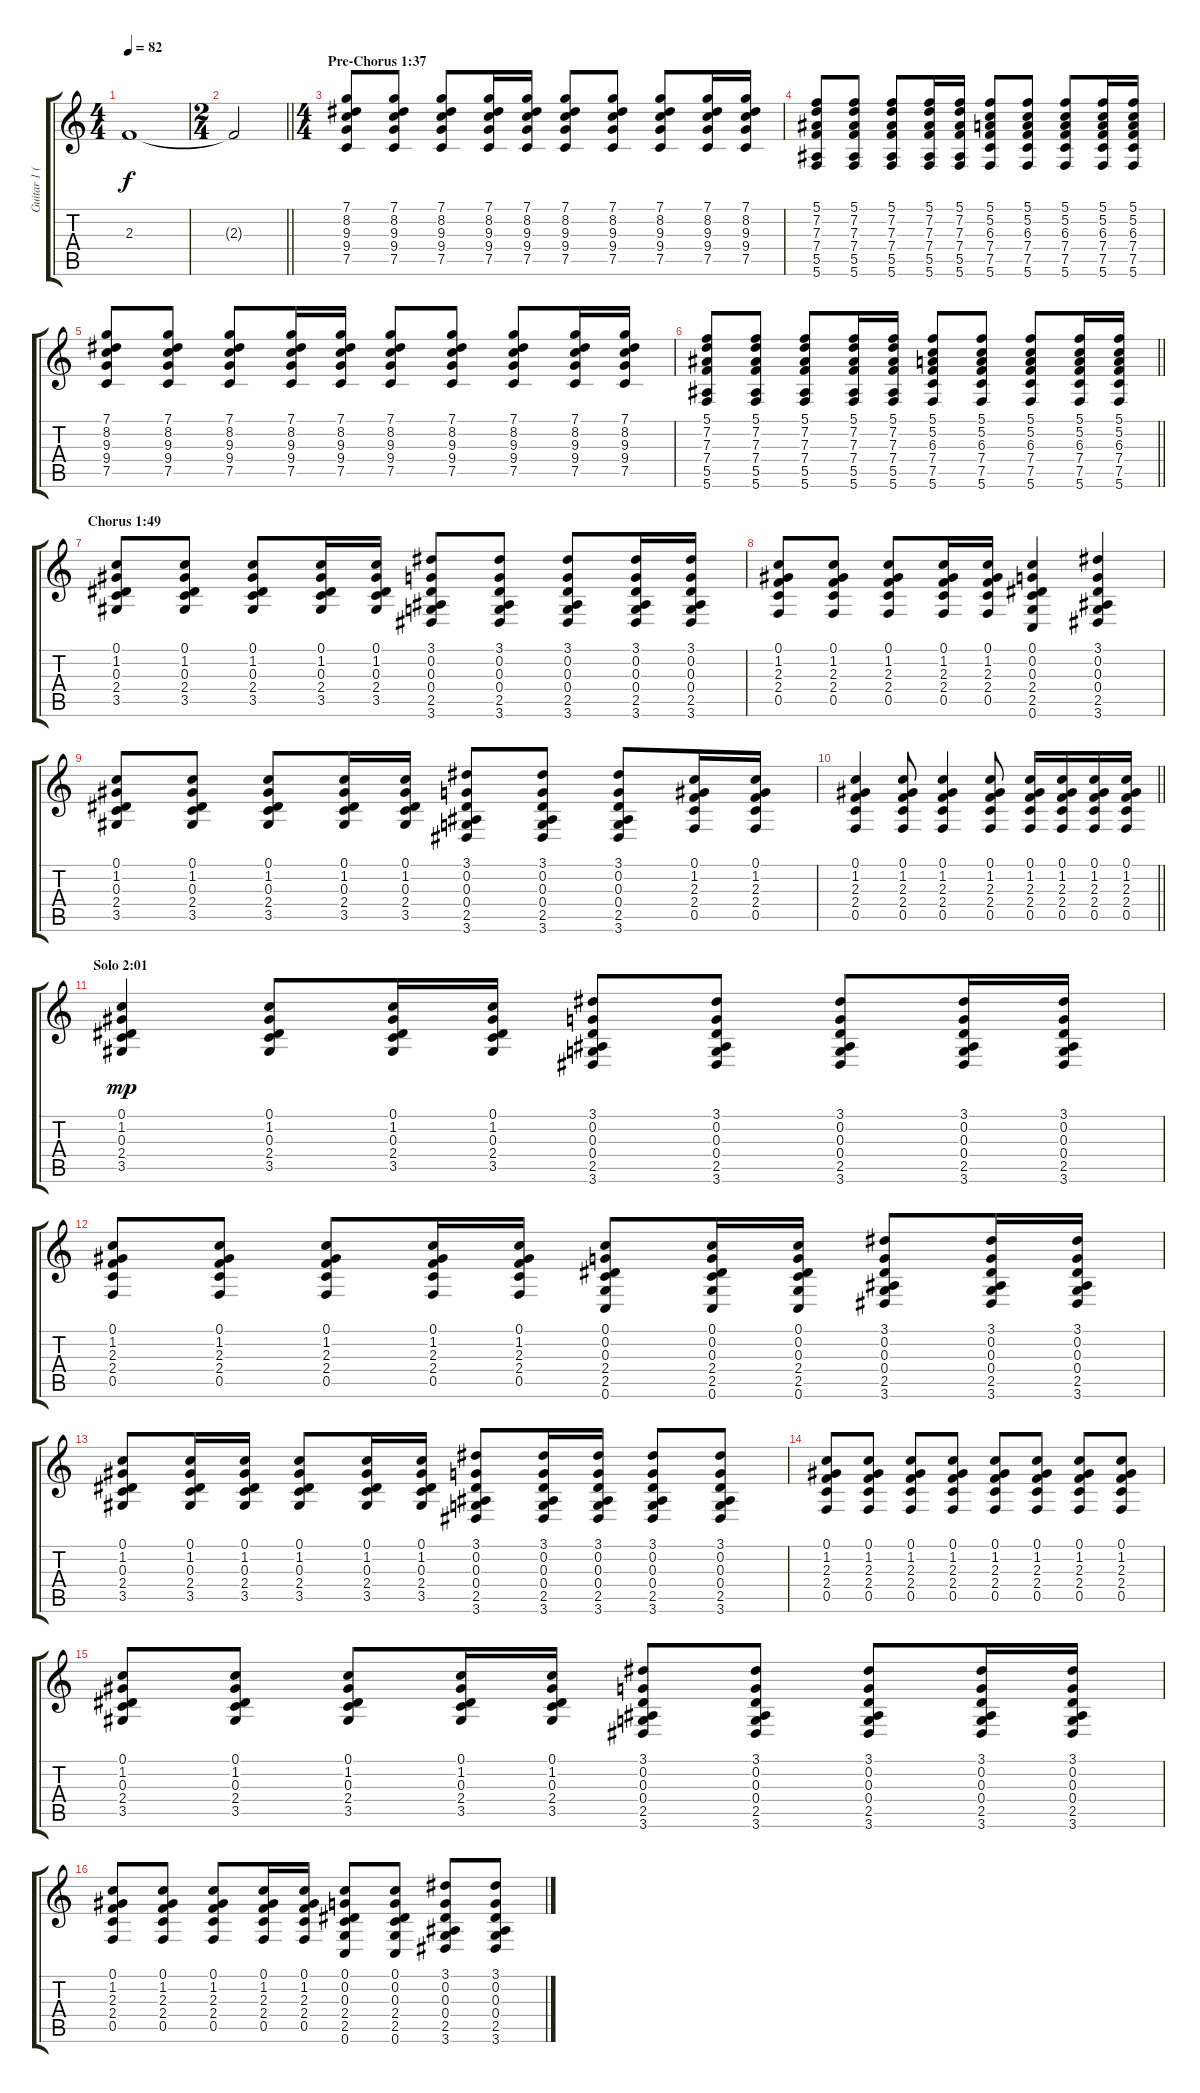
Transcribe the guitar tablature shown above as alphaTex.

\track ("Guitar 1 (Acoustic)" "Guitar 1 (") {instrument acousticguitarsteel}
\staff {score tabs}
\tuning (C4 G3 Eb3 Bb2 F2 C2) {hide}
\ts (4 4)
\tempo 82
\clef g2
\ks c
2.3.1{dy f} |
\ts (2 4)
\barLineRight lightlight
2.3{t}.2 |
\ts (4 4)
\section ("" "Pre-Chorus 1:37")
(7.1 8.2 9.3 9.4 7.5).8 (7.1 8.2 9.3 9.4 7.5).8 (7.1 8.2 9.3 9.4 7.5).8 (7.1 8.2 9.3 9.4 7.5).16 (7.1 8.2 9.3 9.4 7.5).16 (7.1 8.2 9.3 9.4 7.5).8 (7.1 8.2 9.3 9.4 7.5).8 (7.1 8.2 9.3 9.4 7.5).8 (7.1 8.2 9.3 9.4 7.5).16 (7.1 8.2 9.3 9.4 7.5).16 |
(5.1 7.2 7.3 7.4 5.5 5.6).8 (5.1 7.2 7.3 7.4 5.5 5.6).8 (5.1 7.2 7.3 7.4 5.5 5.6).8 (5.1 7.2 7.3 7.4 5.5 5.6).16 (5.1 7.2 7.3 7.4 5.5 5.6).16 (5.1 5.2 6.3 7.4 7.5 5.6).8 (5.1 5.2 6.3 7.4 7.5 5.6).8 (5.1 5.2 6.3 7.4 7.5 5.6).8 (5.1 5.2 6.3 7.4 7.5 5.6).16 (5.1 5.2 6.3 7.4 7.5 5.6).16 |
(7.1 8.2 9.3 9.4 7.5).8 (7.1 8.2 9.3 9.4 7.5).8 (7.1 8.2 9.3 9.4 7.5).8 (7.1 8.2 9.3 9.4 7.5).16 (7.1 8.2 9.3 9.4 7.5).16 (7.1 8.2 9.3 9.4 7.5).8 (7.1 8.2 9.3 9.4 7.5).8 (7.1 8.2 9.3 9.4 7.5).8 (7.1 8.2 9.3 9.4 7.5).16 (7.1 8.2 9.3 9.4 7.5).16 |
\barLineRight lightlight
(5.1 7.2 7.3 7.4 5.5 5.6).8 (5.1 7.2 7.3 7.4 5.5 5.6).8 (5.1 7.2 7.3 7.4 5.5 5.6).8 (5.1 7.2 7.3 7.4 5.5 5.6).16 (5.1 7.2 7.3 7.4 5.5 5.6).16 (5.1 5.2 6.3 7.4 7.5 5.6).8 (5.1 5.2 6.3 7.4 7.5 5.6).8 (5.1 5.2 6.3 7.4 7.5 5.6).8 (5.1 5.2 6.3 7.4 7.5 5.6).16 (5.1 5.2 6.3 7.4 7.5 5.6).16 |
\section ("" "Chorus 1:49")
(0.1 1.2 0.3 2.4 3.5).8 (0.1 1.2 0.3 2.4 3.5).8 (0.1 1.2 0.3 2.4 3.5).8 (0.1 1.2 0.3 2.4 3.5).16 (0.1 1.2 0.3 2.4 3.5).16 (3.1 0.2 0.3 0.4 2.5 3.6).8 (3.1 0.2 0.3 0.4 2.5 3.6).8 (3.1 0.2 0.3 0.4 2.5 3.6).8 (3.1 0.2 0.3 0.4 2.5 3.6).16 (3.1 0.2 0.3 0.4 2.5 3.6).16 |
(0.1 1.2 2.3 2.4 0.5).8 (0.1 1.2 2.3 2.4 0.5).8 (0.1 1.2 2.3 2.4 0.5).8 (0.1 1.2 2.3 2.4 0.5).16 (0.1 1.2 2.3 2.4 0.5).16 (0.1 0.2 0.3 2.4 2.5 0.6).4 (3.1 0.2 0.3 0.4 2.5 3.6).4 |
(0.1 1.2 0.3 2.4 3.5).8 (0.1 1.2 0.3 2.4 3.5).8 (0.1 1.2 0.3 2.4 3.5).8 (0.1 1.2 0.3 2.4 3.5).16 (0.1 1.2 0.3 2.4 3.5).16 (3.1 0.2 0.3 0.4 2.5 3.6).8 (3.1 0.2 0.3 0.4 2.5 3.6).8 (3.1 0.2 0.3 0.4 2.5 3.6).8 (0.1 1.2 2.3 2.4 0.5).16 (0.1 1.2 2.3 2.4 0.5).16 |
\barLineRight lightlight
(0.1 1.2 2.3 2.4 0.5).4 (0.1 1.2 2.3 2.4 0.5).8 (0.1 1.2 2.3 2.4 0.5).4 (0.1 1.2 2.3 2.4 0.5).8 (0.1 1.2 2.3 2.4 0.5).16 (0.1 1.2 2.3 2.4 0.5).16 (0.1 1.2 2.3 2.4 0.5).16 (0.1 1.2 2.3 2.4 0.5).16 |
\section ("" "Solo 2:01")
(0.1 1.2 0.3 2.4 3.5).4{dy mp} (0.1 1.2 0.3 2.4 3.5).8 (0.1 1.2 0.3 2.4 3.5).16 (0.1 1.2 0.3 2.4 3.5).16 (3.1 0.2 0.3 0.4 2.5 3.6).8 (3.1 0.2 0.3 0.4 2.5 3.6).8 (3.1 0.2 0.3 0.4 2.5 3.6).8 (3.1 0.2 0.3 0.4 2.5 3.6).16 (3.1 0.2 0.3 0.4 2.5 3.6).16 |
(0.1 1.2 2.3 2.4 0.5).8 (0.1 1.2 2.3 2.4 0.5).8{txt ""} (0.1 1.2 2.3 2.4 0.5).8 (0.1 1.2 2.3 2.4 0.5).16 (0.1 1.2 2.3 2.4 0.5).16 (0.1 0.2 0.3 2.4 2.5 0.6).8 (0.1 0.2 0.3 2.4 2.5 0.6).16 (0.1 0.2 0.3 2.4 2.5 0.6).16 (3.1 0.2 0.3 0.4 2.5 3.6).8 (3.1 0.2 0.3 0.4 2.5 3.6).16 (3.1 0.2 0.3 0.4 2.5 3.6).16 |
(0.1 1.2 0.3 2.4 3.5).8 (0.1 1.2 0.3 2.4 3.5).16 (0.1 1.2 0.3 2.4 3.5).16 (0.1 1.2 0.3 2.4 3.5).8 (0.1 1.2 0.3 2.4 3.5).16 (0.1 1.2 0.3 2.4 3.5).16 (3.1 0.2 0.3 0.4 2.5 3.6).8 (3.1 0.2 0.3 0.4 2.5 3.6).16 (3.1 0.2 0.3 0.4 2.5 3.6).16 (3.1 0.2 0.3 0.4 2.5 3.6).8 (3.1 0.2 0.3 0.4 2.5 3.6).8 |
(0.1 1.2 2.3 2.4 0.5).8 (0.1 1.2 2.3 2.4 0.5).8 (0.1 1.2 2.3 2.4 0.5).8 (0.1 1.2 2.3 2.4 0.5).8 (0.1 1.2 2.3 2.4 0.5).8 (0.1 1.2 2.3 2.4 0.5).8 (0.1 1.2 2.3 2.4 0.5).8 (0.1 1.2 2.3 2.4 0.5).8 |
(0.1 1.2 0.3 2.4 3.5).8 (0.1 1.2 0.3 2.4 3.5).8 (0.1 1.2 0.3 2.4 3.5).8 (0.1 1.2 0.3 2.4 3.5).16 (0.1 1.2 0.3 2.4 3.5).16 (3.1 0.2 0.3 0.4 2.5 3.6).8 (3.1 0.2 0.3 0.4 2.5 3.6).8 (3.1 0.2 0.3 0.4 2.5 3.6).8 (3.1 0.2 0.3 0.4 2.5 3.6).16 (3.1 0.2 0.3 0.4 2.5 3.6).16 |
(0.1 1.2 2.3 2.4 0.5).8 (0.1 1.2 2.3 2.4 0.5).8 (0.1 1.2 2.3 2.4 0.5).8 (0.1 1.2 2.3 2.4 0.5).16 (0.1 1.2 2.3 2.4 0.5).16 (0.1 0.2 0.3 2.4 2.5 0.6).8 (0.1 0.2 0.3 2.4 2.5 0.6).8 (3.1 0.2 0.3 0.4 2.5 3.6).8 (3.1 0.2 0.3 0.4 2.5 3.6).8
